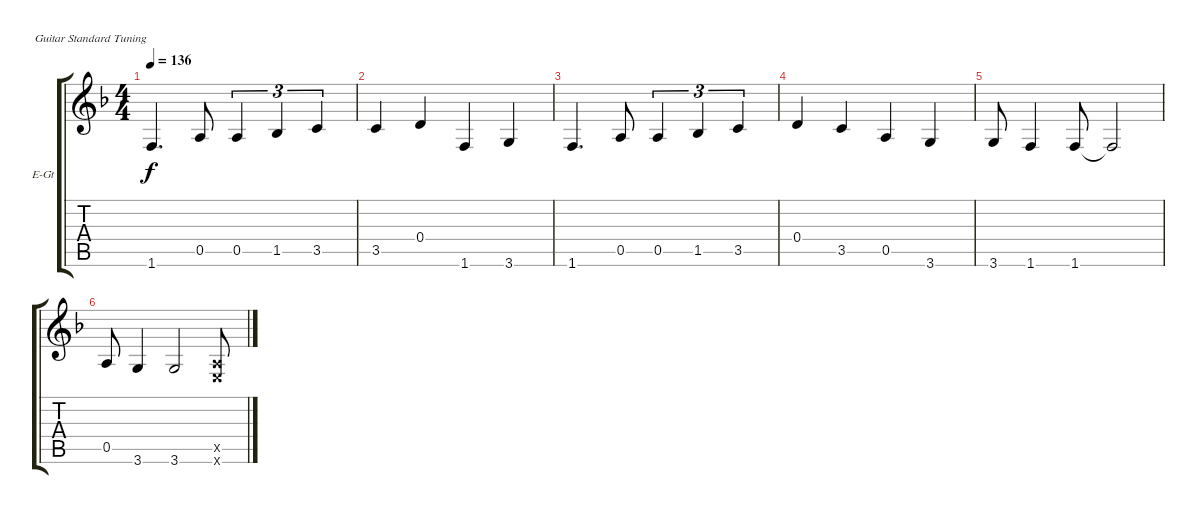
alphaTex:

\bracketExtendMode groupsimilarinstruments
\firstSystemTrackNameOrientation horizontal
\otherSystemsTrackNameOrientation horizontal
\track ("Guitar 2" "E-Gt") {instrument electricguitarclean}
\staff {score tabs}
\tuning (E4 B3 G3 D3 A2 E2)
\ts (4 4)
\tempo 136
\clef g2
\ks f
1.6.4{d dy f} 0.5.8 0.5.4{tu (3 2)} 1.5.4{tu (3 2)} 3.5.4{tu (3 2)} |
3.5.4 0.4.4 1.6.4 3.6.4 |
1.6.4{d} 0.5.8 0.5.4{tu (3 2)} 1.5.4{tu (3 2)} 3.5.4{tu (3 2)} |
0.4.4 3.5.4 0.5.4 3.6.4 |
3.6.8 1.6.4 1.6.8 1.6{t}.2 |
0.5.8 3.6.4 3.6.2 (0.5{x} 0.6{x}).8
